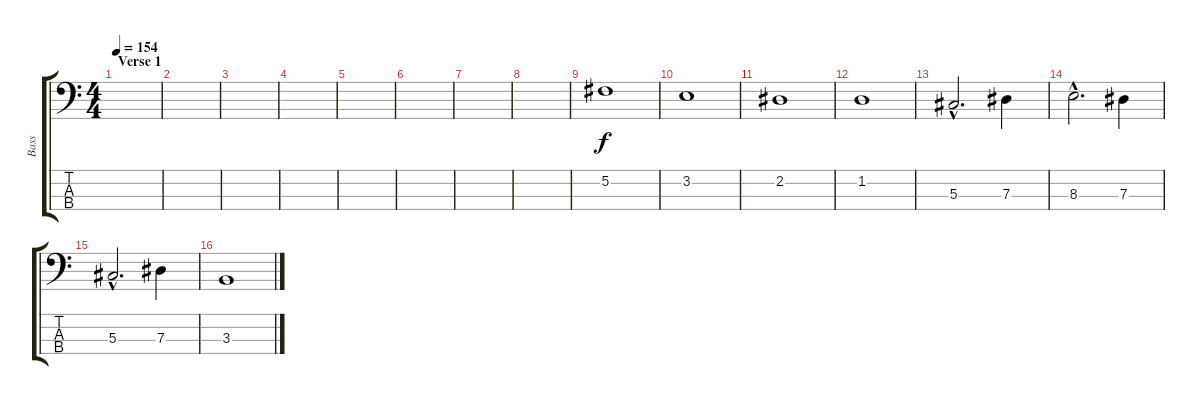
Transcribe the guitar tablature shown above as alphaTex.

\track ("Bass" "Bass") {instrument electricbassfinger}
\staff {score tabs}
\tuning (Gb2 Db2 Ab1 Eb1) {hide}
\ts (4 4)
\section ("" "Verse 1")
\tempo 154
\clef f4
\ks c
|
|
|
|
|
|
|
|
5.2.1 |
3.2.1 |
2.2.1 |
1.2.1 |
5.3{hac}.2{d} 7.3.4 |
8.3{hac}.2{d} 7.3.4 |
5.3{hac}.2{d} 7.3.4 |
3.3.1
